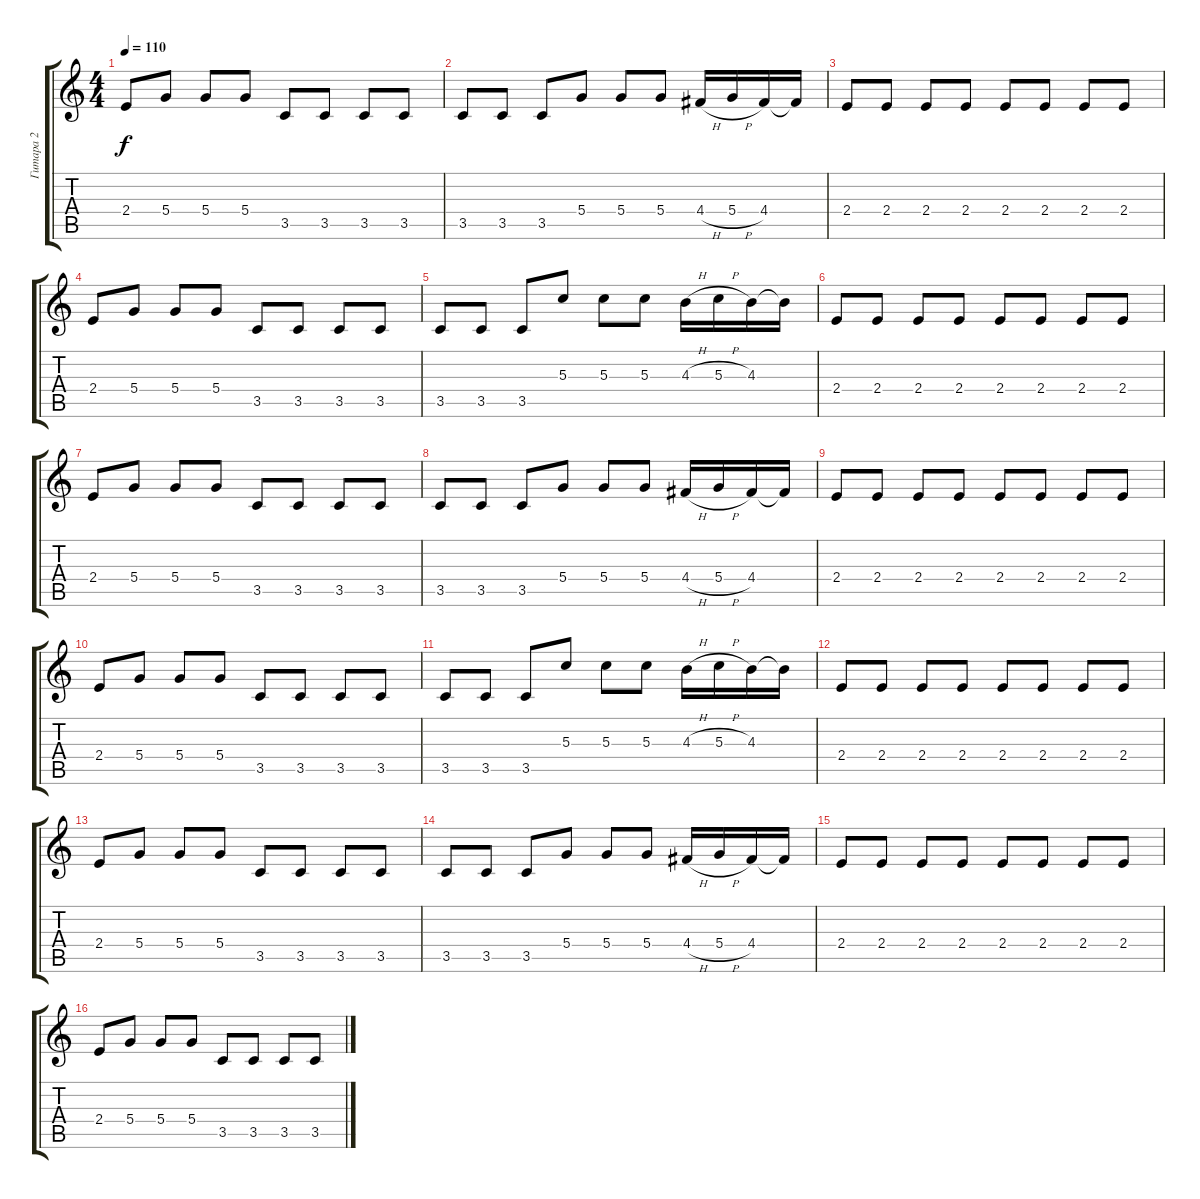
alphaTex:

\track ("Гитара 2" "Гитара 2") {instrument electricguitarmuted}
\staff {score tabs}
\tuning (E4 B3 G3 D3 A2 E2) {hide}
\ts (4 4)
\tempo 110
\clef g2
\ks c
2.4.8{dy f} 5.4.8 5.4.8 5.4.8 3.5.8 3.5.8 3.5.8 3.5.8 |
3.5.8 3.5.8 3.5.8 5.4.8 5.4.8 5.4.8 4.4{h}.16 5.4{h}.16 4.4.16 4.4{t}.16 |
2.4.8 2.4.8 2.4.8 2.4.8 2.4.8 2.4.8 2.4.8 2.4.8 |
2.4.8 5.4.8 5.4.8 5.4.8 3.5.8 3.5.8 3.5.8 3.5.8 |
3.5.8 3.5.8 3.5.8 5.3.8 5.3.8 5.3.8 4.3{h}.16 5.3{h}.16 4.3.16 4.3{t}.16 |
2.4.8 2.4.8 2.4.8 2.4.8 2.4.8 2.4.8 2.4.8 2.4.8 |
2.4.8 5.4.8 5.4.8 5.4.8 3.5.8 3.5.8 3.5.8 3.5.8 |
3.5.8 3.5.8 3.5.8 5.4.8 5.4.8 5.4.8 4.4{h}.16 5.4{h}.16 4.4.16 4.4{t}.16 |
2.4.8 2.4.8 2.4.8 2.4.8 2.4.8 2.4.8 2.4.8 2.4.8 |
2.4.8 5.4.8 5.4.8 5.4.8 3.5.8 3.5.8 3.5.8 3.5.8 |
3.5.8 3.5.8 3.5.8 5.3.8 5.3.8 5.3.8 4.3{h}.16 5.3{h}.16 4.3.16 4.3{t}.16 |
2.4.8 2.4.8 2.4.8 2.4.8 2.4.8 2.4.8 2.4.8 2.4.8 |
2.4.8 5.4.8 5.4.8 5.4.8 3.5.8 3.5.8 3.5.8 3.5.8 |
3.5.8 3.5.8 3.5.8 5.4.8 5.4.8 5.4.8 4.4{h}.16 5.4{h}.16 4.4.16 4.4{t}.16 |
2.4.8 2.4.8 2.4.8 2.4.8 2.4.8 2.4.8 2.4.8 2.4.8 |
2.4.8 5.4.8 5.4.8 5.4.8 3.5.8 3.5.8 3.5.8 3.5.8
